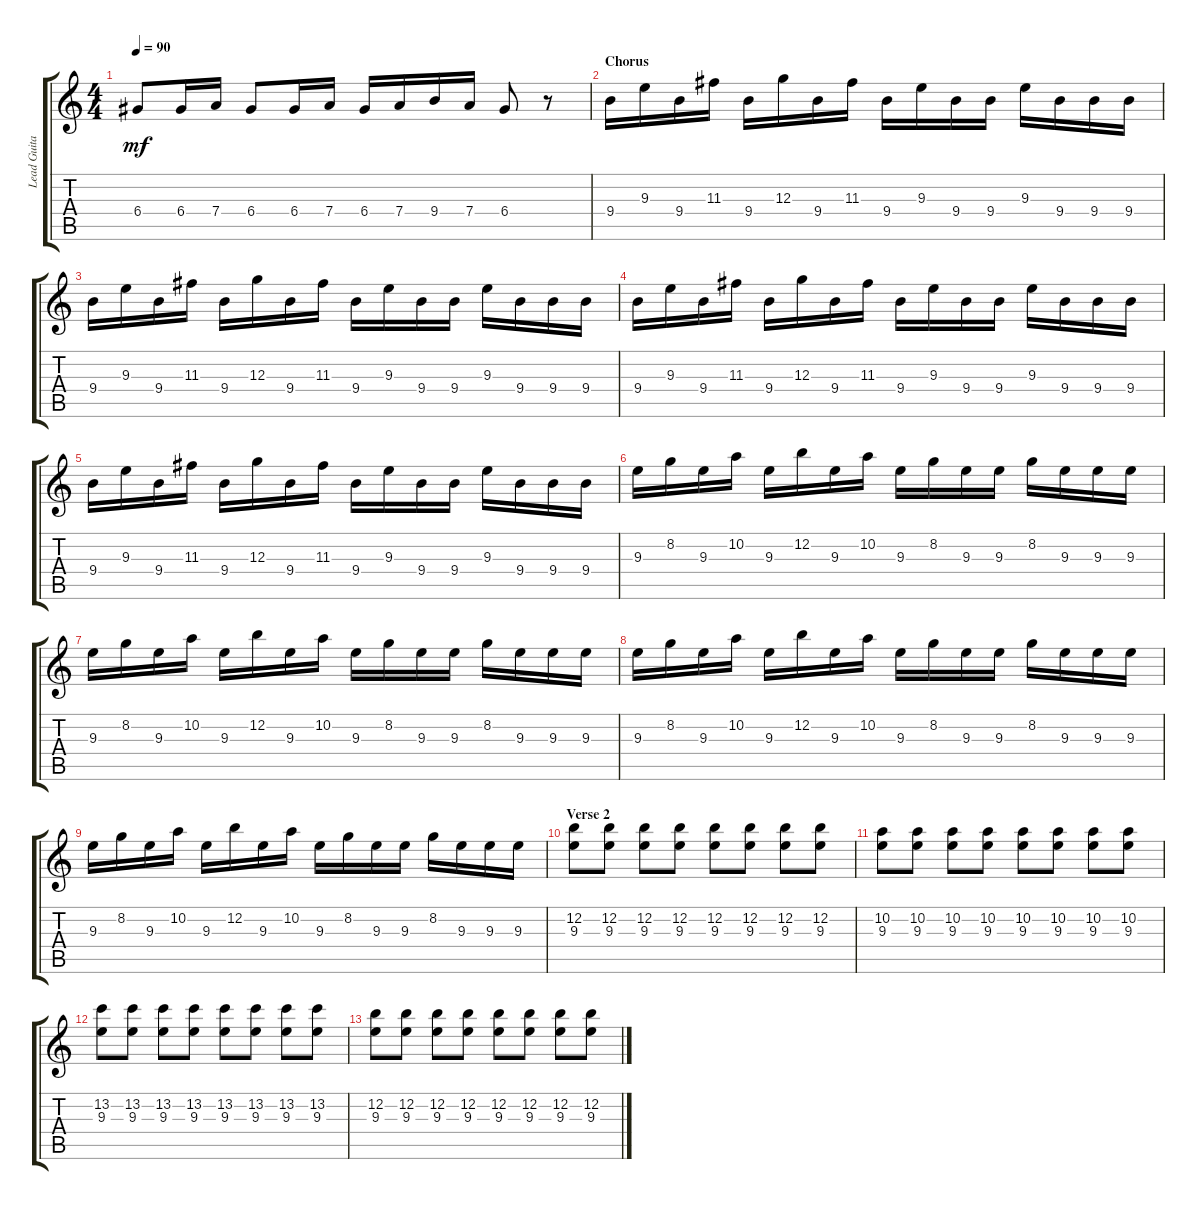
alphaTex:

\track ("Lead Guitar" "Lead Guita") {instrument overdrivenguitar}
\staff {score tabs}
\tuning (E4 B3 G3 D3 A2 E2) {hide}
\ts (4 4)
\tempo 90
\clef g2
\ks c
6.4.8{dy mf} 6.4.16 7.4.16 6.4.8 6.4.16 7.4.16 6.4.16 7.4.16 9.4.16 7.4.16 6.4.8 r.8 |
\section ("" "Chorus")
9.4.16 9.3.16 9.4.16 11.3.16 9.4.16 12.3.16 9.4.16 11.3.16 9.4.16 9.3.16 9.4.16 9.4.16 9.3.16 9.4.16 9.4.16 9.4.16 |
9.4.16 9.3.16 9.4.16 11.3.16 9.4.16 12.3.16 9.4.16 11.3.16 9.4.16 9.3.16 9.4.16 9.4.16 9.3.16 9.4.16 9.4.16 9.4.16 |
9.4.16 9.3.16 9.4.16 11.3.16 9.4.16 12.3.16 9.4.16 11.3.16 9.4.16 9.3.16 9.4.16 9.4.16 9.3.16 9.4.16 9.4.16 9.4.16 |
9.4.16 9.3.16 9.4.16 11.3.16 9.4.16 12.3.16 9.4.16 11.3.16 9.4.16 9.3.16 9.4.16 9.4.16 9.3.16 9.4.16 9.4.16 9.4.16 |
9.3.16 8.2.16 9.3.16 10.2.16 9.3.16 12.2.16 9.3.16 10.2.16 9.3.16 8.2.16 9.3.16 9.3.16 8.2.16 9.3.16 9.3.16 9.3.16 |
9.3.16 8.2.16 9.3.16 10.2.16 9.3.16 12.2.16 9.3.16 10.2.16 9.3.16 8.2.16 9.3.16 9.3.16 8.2.16 9.3.16 9.3.16 9.3.16 |
9.3.16 8.2.16 9.3.16 10.2.16 9.3.16 12.2.16 9.3.16 10.2.16 9.3.16 8.2.16 9.3.16 9.3.16 8.2.16 9.3.16 9.3.16 9.3.16 |
9.3.16 8.2.16 9.3.16 10.2.16 9.3.16 12.2.16 9.3.16 10.2.16 9.3.16 8.2.16 9.3.16 9.3.16 8.2.16 9.3.16 9.3.16 9.3.16 |
\section ("" "Verse 2")
(12.2 9.3).8 (12.2 9.3).8 (12.2 9.3).8 (12.2 9.3).8 (12.2 9.3).8 (12.2 9.3).8 (12.2 9.3).8 (12.2 9.3).8 |
(10.2 9.3).8 (10.2 9.3).8 (10.2 9.3).8 (10.2 9.3).8 (10.2 9.3).8 (10.2 9.3).8 (10.2 9.3).8 (10.2 9.3).8 |
(13.2 9.3).8 (13.2 9.3).8 (13.2 9.3).8 (13.2 9.3).8 (13.2 9.3).8 (13.2 9.3).8 (13.2 9.3).8 (13.2 9.3).8 |
(12.2 9.3).8 (12.2 9.3).8 (12.2 9.3).8 (12.2 9.3).8 (12.2 9.3).8 (12.2 9.3).8 (12.2 9.3).8 (12.2 9.3).8
